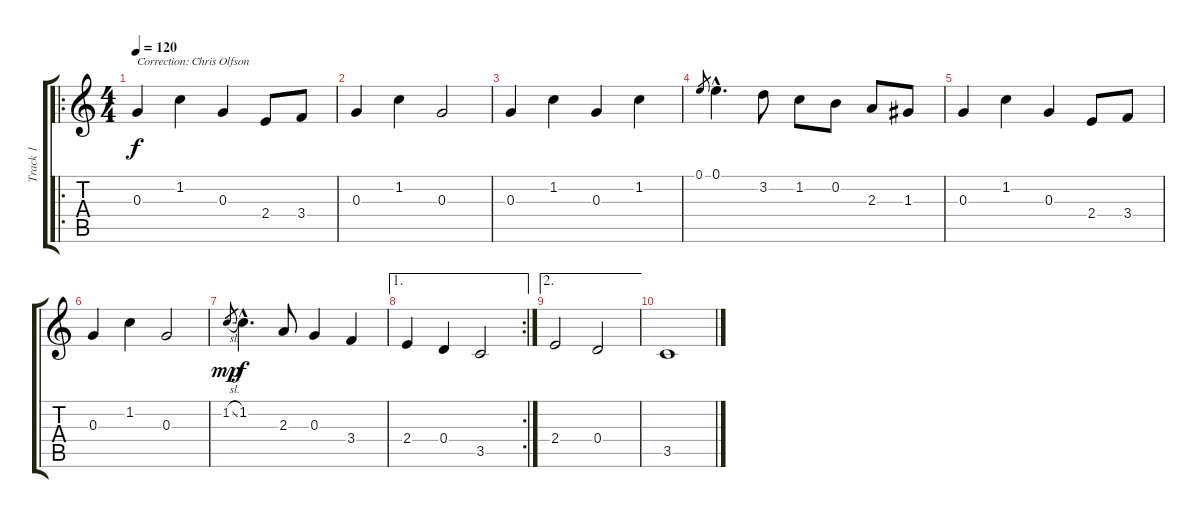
\track ("Track 1" "Track 1") {instrument acousticguitarnylon}
\staff {score tabs}
\tuning (E4 B3 G3 D3 A2 E2) {hide}
\ro
\ts (4 4)
\tempo 120
\clef g2
\ks c
0.3.4{txt "Correction: Chris Olfson" dy f instrument acousticguitarnylon} 1.2.4 0.3.4 2.4.8 3.4.8 |
0.3.4 1.2.4 0.3.2 |
0.3.4 1.2.4 0.3.4 1.2.4 |
0.1.8{gr} 0.1{hac}.4{d} 3.2.8 1.2.8 0.2.8 2.3.8 1.3.8 |
0.3.4 1.2.4 0.3.4 2.4.8 3.4.8 |
0.3.4 1.2.4 0.3.2 |
1.2{sl}.8{gr dy mp} 1.2{hac}.4{d dy f} 2.3.8 0.3.4 3.4.4 |
\ae 1
\rc 2
2.4.4 0.4.4 3.5.2 |
\ae 2
2.4.2 0.4.2 |
3.5.1
